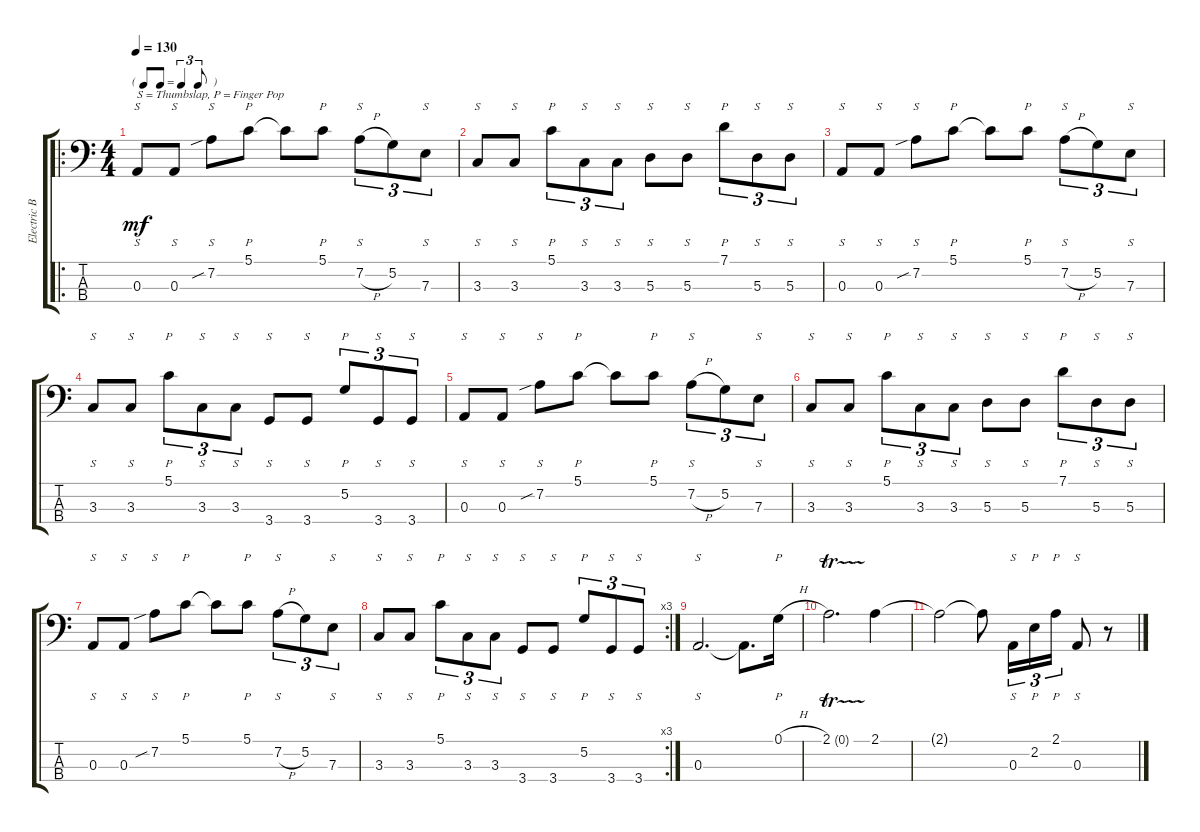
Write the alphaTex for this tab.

\track ("Electric Bass" "Electric B") {instrument electricbassfinger}
\staff {score tabs}
\tuning (G2 D2 A1 E1) {hide}
\ro
\ts (4 4)
\tf triplet8th
\tempo 130
\clef f4
\ks aminor
0.3.8{s txt "S = Thumbslap, P = Finger Pop" dy mf instrument electricbassfinger} 0.3.8{s} 7.2{sib}.8{s} 5.1.8{p} 5.1{t}.8 5.1.8{p} 7.2{h}.8{s tu (3 2)} 5.2.8{tu (3 2)} 7.3.8{s tu (3 2)} |
3.3.8{s} 3.3.8{s} 5.1.8{p tu (3 2)} 3.3.8{s tu (3 2)} 3.3.8{s tu (3 2)} 5.3.8{s} 5.3.8{s} 7.1.8{p tu (3 2)} 5.3.8{s tu (3 2)} 5.3.8{s tu (3 2)} |
0.3.8{s} 0.3.8{s} 7.2{sib}.8{s} 5.1.8{p} 5.1{t}.8 5.1.8{p} 7.2{h}.8{s tu (3 2)} 5.2.8{tu (3 2)} 7.3.8{s tu (3 2)} |
3.3.8{s} 3.3.8{s} 5.1.8{p tu (3 2)} 3.3.8{s tu (3 2)} 3.3.8{s tu (3 2)} 3.4.8{s} 3.4.8{s} 5.2.8{p tu (3 2)} 3.4.8{s tu (3 2)} 3.4.8{s tu (3 2)} |
0.3.8{s} 0.3.8{s} 7.2{sib}.8{s} 5.1.8{p} 5.1{t}.8 5.1.8{p} 7.2{h}.8{s tu (3 2)} 5.2.8{tu (3 2)} 7.3.8{s tu (3 2)} |
3.3.8{s} 3.3.8{s} 5.1.8{p tu (3 2)} 3.3.8{s tu (3 2)} 3.3.8{s tu (3 2)} 5.3.8{s} 5.3.8{s} 7.1.8{p tu (3 2)} 5.3.8{s tu (3 2)} 5.3.8{s tu (3 2)} |
0.3.8{s} 0.3.8{s} 7.2{sib}.8{s} 5.1.8{p} 5.1{t}.8 5.1.8{p} 7.2{h}.8{s tu (3 2)} 5.2.8{tu (3 2)} 7.3.8{s tu (3 2)} |
\rc 3
3.3.8{s} 3.3.8{s} 5.1.8{p tu (3 2)} 3.3.8{s tu (3 2)} 3.3.8{s tu (3 2)} 3.4.8{s} 3.4.8{s} 5.2.8{p tu (3 2)} 3.4.8{s tu (3 2)} 3.4.8{s tu (3 2)} |
0.3.2{s d} 0.3{t}.8{d} 0.1{h}.16{p} |
2.1{tr (0 32)}.2{d} 2.1.4 |
2.1{t}.2 2.1{t}.8 0.3.16{s tu (3 2)} 2.2.16{p tu (3 2)} 2.1.16{p tu (3 2)} 0.3.8{s} r.8
